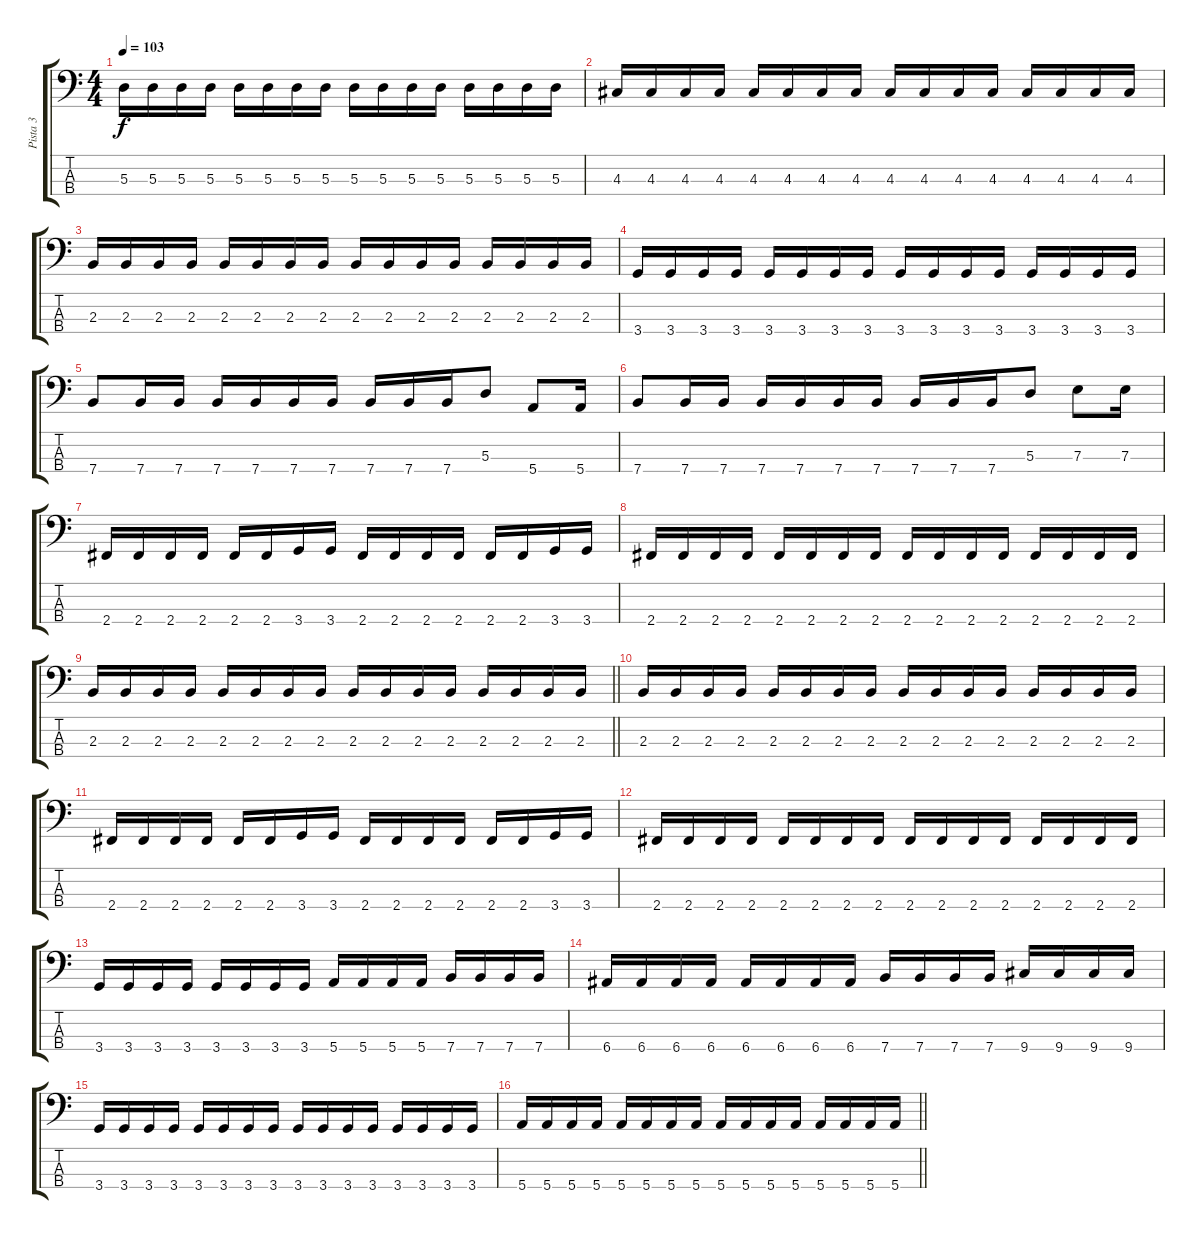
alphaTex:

\track ("Pista 3" "Pista 3") {instrument electricbasspick}
\staff {score tabs}
\tuning (G2 D2 A1 E1) {hide}
\ts (4 4)
\tempo 103
\clef f4
\ks c
5.3.16{dy f} 5.3.16 5.3.16 5.3.16 5.3.16 5.3.16 5.3.16 5.3.16 5.3.16 5.3.16 5.3.16 5.3.16 5.3.16 5.3.16 5.3.16 5.3.16 |
4.3.16 4.3.16 4.3.16 4.3.16 4.3.16 4.3.16 4.3.16 4.3.16 4.3.16 4.3.16 4.3.16 4.3.16 4.3.16 4.3.16 4.3.16 4.3.16 |
2.3.16 2.3.16 2.3.16 2.3.16 2.3.16 2.3.16 2.3.16 2.3.16 2.3.16 2.3.16 2.3.16 2.3.16 2.3.16 2.3.16 2.3.16 2.3.16 |
3.4.16 3.4.16 3.4.16 3.4.16 3.4.16 3.4.16 3.4.16 3.4.16 3.4.16 3.4.16 3.4.16 3.4.16 3.4.16 3.4.16 3.4.16 3.4.16 |
7.4.8 7.4.16 7.4.16 7.4.16 7.4.16 7.4.16 7.4.16 7.4.16 7.4.16 7.4.16 5.3.8 5.4.8 5.4.16 |
7.4.8 7.4.16 7.4.16 7.4.16 7.4.16 7.4.16 7.4.16 7.4.16 7.4.16 7.4.16 5.3.8 7.3.8 7.3.16 |
2.4.16 2.4.16 2.4.16 2.4.16 2.4.16 2.4.16 3.4.16 3.4.16 2.4.16 2.4.16 2.4.16 2.4.16 2.4.16 2.4.16 3.4.16 3.4.16 |
2.4.16 2.4.16 2.4.16 2.4.16 2.4.16 2.4.16 2.4.16 2.4.16 2.4.16 2.4.16 2.4.16 2.4.16 2.4.16 2.4.16 2.4.16 2.4.16 |
\barLineRight lightlight
2.3.16 2.3.16 2.3.16 2.3.16 2.3.16 2.3.16 2.3.16 2.3.16 2.3.16 2.3.16 2.3.16 2.3.16 2.3.16 2.3.16 2.3.16 2.3.16 |
2.3.16 2.3.16 2.3.16 2.3.16 2.3.16 2.3.16 2.3.16 2.3.16 2.3.16 2.3.16 2.3.16 2.3.16 2.3.16 2.3.16 2.3.16 2.3.16 |
2.4.16 2.4.16 2.4.16 2.4.16 2.4.16 2.4.16 3.4.16 3.4.16 2.4.16 2.4.16 2.4.16 2.4.16 2.4.16 2.4.16 3.4.16 3.4.16 |
2.4.16 2.4.16 2.4.16 2.4.16 2.4.16 2.4.16 2.4.16 2.4.16 2.4.16 2.4.16 2.4.16 2.4.16 2.4.16 2.4.16 2.4.16 2.4.16 |
3.4.16 3.4.16 3.4.16 3.4.16 3.4.16 3.4.16 3.4.16 3.4.16 5.4.16 5.4.16 5.4.16 5.4.16 7.4.16 7.4.16 7.4.16 7.4.16 |
6.4.16 6.4.16 6.4.16 6.4.16 6.4.16 6.4.16 6.4.16 6.4.16 7.4.16 7.4.16 7.4.16 7.4.16 9.4.16 9.4.16 9.4.16 9.4.16 |
3.4.16 3.4.16 3.4.16 3.4.16 3.4.16 3.4.16 3.4.16 3.4.16 3.4.16 3.4.16 3.4.16 3.4.16 3.4.16 3.4.16 3.4.16 3.4.16 |
\barLineRight lightlight
5.4.16 5.4.16 5.4.16 5.4.16 5.4.16 5.4.16 5.4.16 5.4.16 5.4.16 5.4.16 5.4.16 5.4.16 5.4.16 5.4.16 5.4.16 5.4.16
